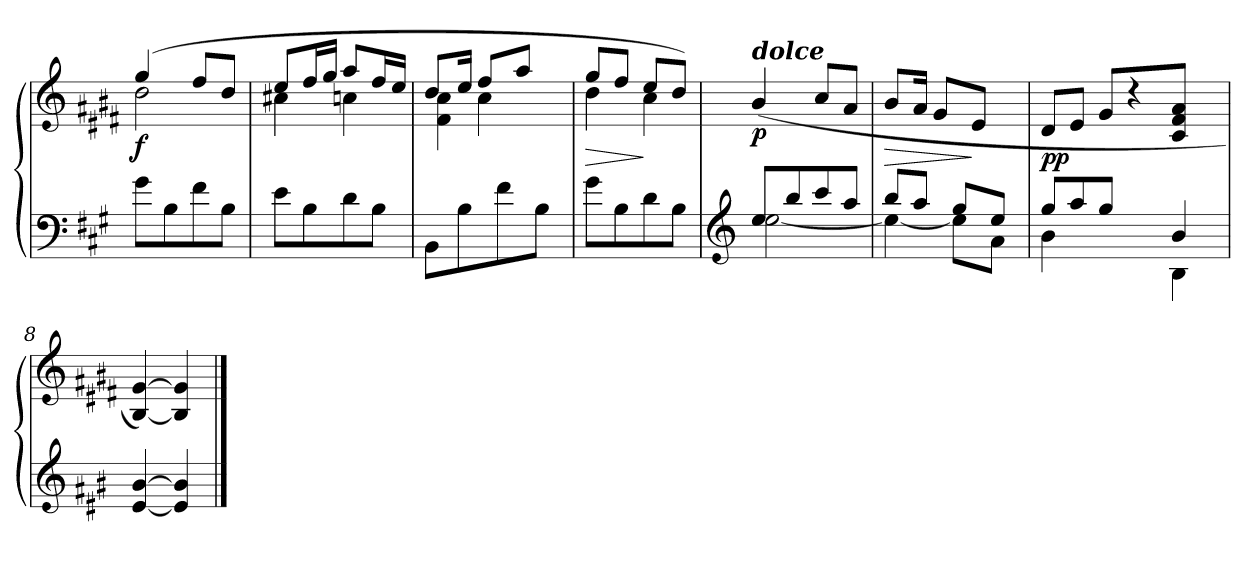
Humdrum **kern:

**kern	**kern	**dynam
*part1	*part1	*part1
*staff2	*staff1	*staff1/2
*clefF4	*clefG3	*
*k[f#c#g#]	*k[f#c#g#d#]	*
=1	=1	=1
*	*^	*
!	!	!	!LO:DY:b
8g#\L	(>4ee/	2b\	f
8B\	.	.	.
8f#\	8dd#/L	.	.
8B\J	8b/J	.	.
=2	=2	=2	=2
8e\L	8cc#/L	4a#X\	.
8B\	16dd#/L	.	.
.	16ee/JJ	.	.
8d\	8ff#/L	4an\	.
8B\J	16dd#/L	.	.
.	16cc#/JJ	.	.
=3	=3	=3	=3
*	*	*^	*
8BB\L	8b/L	4d#\ 4a\	8.ryy	.
8B\	16cc#/Jk	.	.	.
.	8dd#/L	.	4a\	.
8f#\	.	16ryy	.	.
.	8ff#/J	8.ryy	.	.
8B\J	.	.	.	.
.	16ryy	.	16ryy	.
=4	=4	=4	=4	=4
!	!	!	!	!LO:HP:b
*	*	*v	*v	*
8g#\L	8ee/L	4b\	>
8B\	8dd#/J	.	.
8d\	8cc#/L	4a\	]
8B\J	8b/J)	.	.
*	*v	*v	*
!!LO:LB:g=z
=5	=5	=5
*clefG3	*	*
*^	*	*
!	!	!LO:TX:a:Bi:t=dolce	!
!	!	!	!LO:DY:b
8cc#/L	[<2cc#\	(>4g#/	p
8gg#/	.	.	.
8aa/	.	8a/L	.
8ff#/J	.	8f#/J	.
=6	=6	=6	=6
!	!	!	!LO:HP:b
8gg#/L	4cc#\_	8g#/L	>
8ff#/J	.	16f#/Jk	.
.	.	8e/L	.
8ee/L	8cc#\L]	.	.
.	.	8c#/J	]
8cc#/J	8f#\J	.	.
.	.	16ryy	.
=7	=7	=7	=7
!	!	!	!LO:DY:b
!	!	!	!LO:DY:n=1:b
8ee/L	4g#\	8B/L	p p
8ff#/	.	8c#/J	.
8ee/J	4.ryy	8e/L	.
4ryy	.	4rb	.
4g#/	4G#\	8A/ 8d#/ 8f#/J	.
.	.	8ryy	.
*v	*v	*	*
=8	=8	=8
[<4c#/ [>4g#/	[<4G#/ [>4e/)	.
4c#/] 4g#/]	4G#/] 4e/]	.
==	==	==
*-	*-	*-
